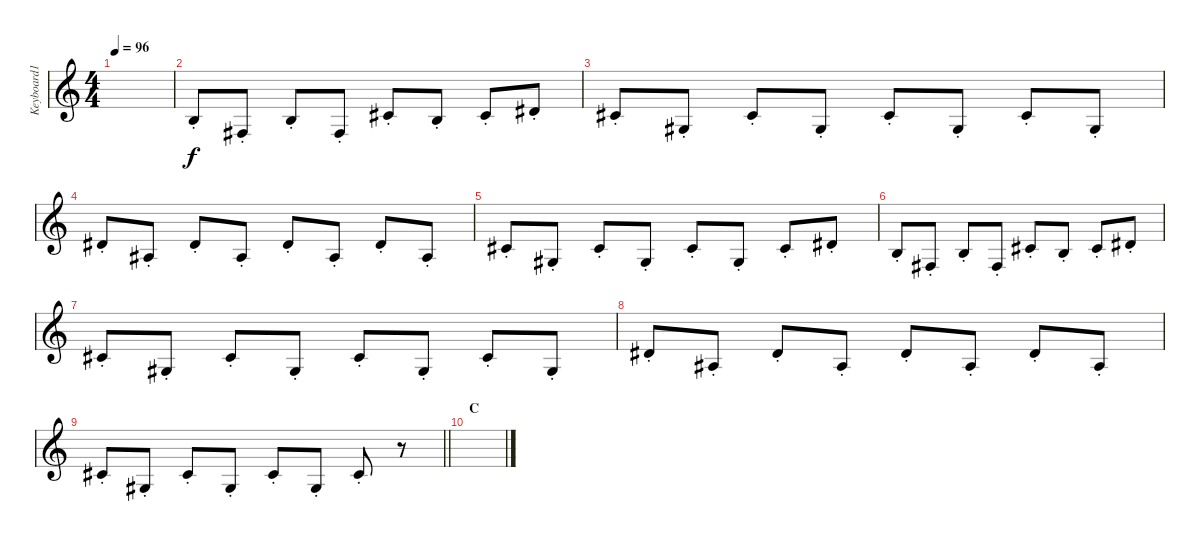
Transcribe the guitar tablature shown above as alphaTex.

\track ("Keyboard1" "Keyboard1") {instrument lead2sawtooth}
\staff {score}
\tuning (E4 B3 G3 D3 A2 E2) {hide}
\ts (4 4)
\tempo 96
\clef g2
\ks c
|
0.2{st}.8{volume 5} 4.4{st}.8 0.2{st}.8 4.4{st}.8 6.3{st}.8 0.2{st}.8 2.2{st}.8 4.2{st}.8 |
2.2{st}.8 1.3{st}.8 2.2{st}.8 1.3{st}.8 2.2{st}.8 1.3{st}.8 2.2{st}.8 1.3{st}.8 |
4.2{st}.8 3.3{st}.8 4.2{st}.8 3.3{st}.8 4.2{st}.8 3.3{st}.8 4.2{st}.8 3.3{st}.8 |
2.2{st}.8 1.3{st}.8 2.2{st}.8 1.3{st}.8 2.2{st}.8 1.3{st}.8 2.2{st}.8 4.2{st}.8 |
0.2{st}.8 4.4{st}.8 0.2{st}.8 4.4{st}.8 6.3{st}.8 0.2{st}.8 2.2{st}.8 4.2{st}.8 |
2.2{st}.8 1.3{st}.8 2.2{st}.8 1.3{st}.8 2.2{st}.8 1.3{st}.8 2.2{st}.8 1.3{st}.8 |
4.2{st}.8 3.3{st}.8 4.2{st}.8 3.3{st}.8 4.2{st}.8 3.3{st}.8 4.2{st}.8 3.3{st}.8 |
\barLineRight lightlight
2.2{st}.8 1.3{st}.8 2.2{st}.8 1.3{st}.8 2.2{st}.8 1.3{st}.8 2.2{st}.8 r.8 |
\section ("" "C")
